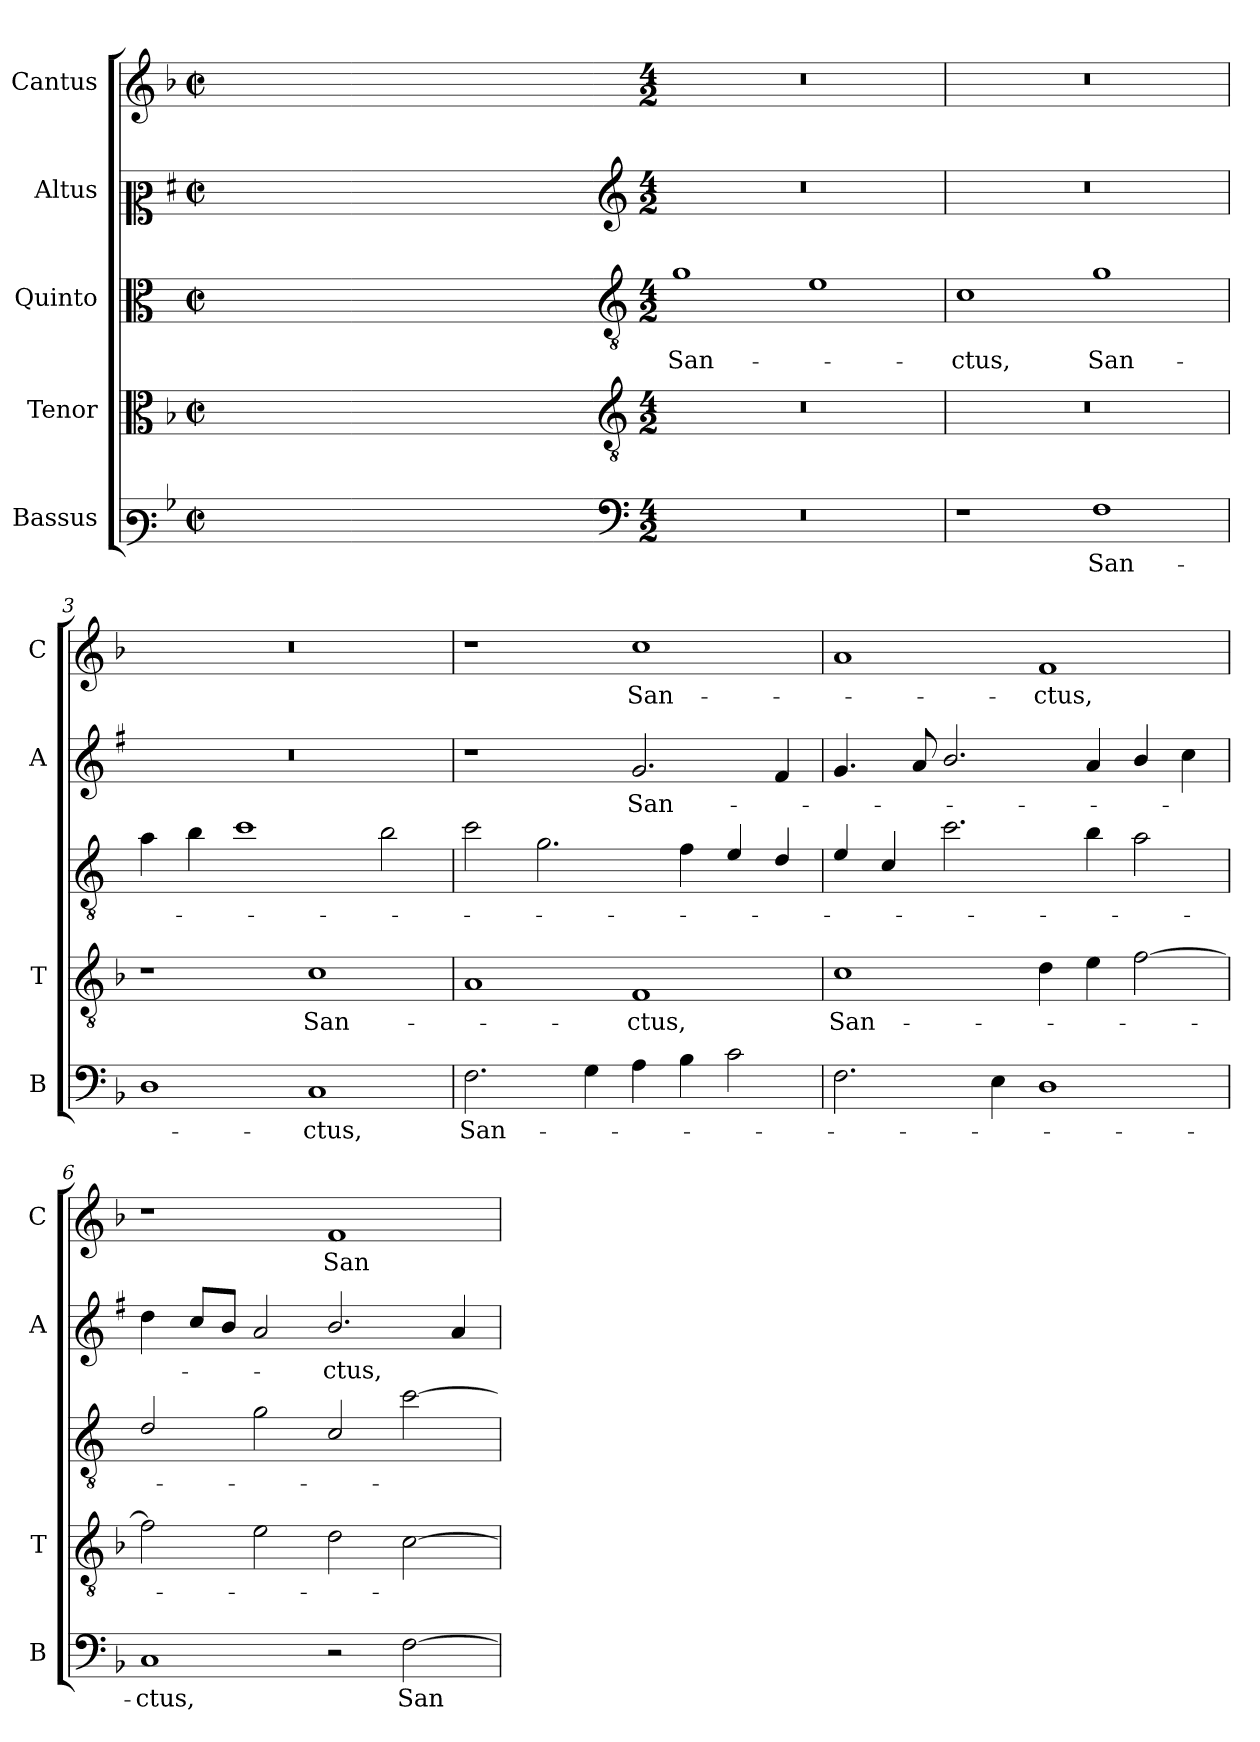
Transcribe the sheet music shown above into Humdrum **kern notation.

**kern	**text	**kern	**text	**kern	**text	**kern	**text	**kern	**text
*part5	*part5	*part4	*part4	*part3	*part3	*part2	*part2	*part1	*part1
*staff5	*staff5	*staff4	*staff4	*staff3	*staff3	*staff2	*staff2	*staff1	*staff1
*I"Bassus	*	*I"Tenor	*	*I"Quinto	*	*I"Altus	*	*I"Cantus	*
*I'B	*	*I'T	*	*	*	*I'A	*	*I'C	*
*clefF3	*	*clefC3	*	*clefC3	*	*clefC2	*	*clefG2	*
*	*	*	*	*ITrd4c7	*	*ITrd1c2	*	*	*
*k[b-]	*	*k[b-]	*	*k[b-]	*	*k[b-]	*	*k[b-]	*
*F:	*	*F:	*	*F:	*	*F:	*	*F:	*
*M2/2	*	*M2/2	*	*M2/2	*	*M2/2	*	*M2/2	*
*met(c|)	*	*met(c|)	*	*met(c|)	*	*met(c|)	*	*met(c|)	*
=	=	=	=	=	=	=	=	=	=
1ryy	.	1ryy	.	1ryy	.	1ryy	.	1ryy	.
=1X-	=1X-	=1X-	=1X-	=1X-	=1X-	=1X-	=1X-	=1X-	=1X-
4ryy	.	4ryy	.	4ryy	.	4ryy	.	4ryy	.
4ryy	.	4ryy	.	4ryy	.	4ryy	.	4ryy	.
4ryy	.	4ryy	.	4ryy	.	4ryy	.	4ryy	.
4ryy	.	4ryy	.	4ryy	.	4ryy	.	4ryy	.
=1-	=1-	=1-	=1-	=1-	=1-	=1-	=1-	=1-	=1-
*clefF4	*	*clefGv2	*	*clefGv2	*	*clefG2	*	*	*
*M4/2	*	*M4/2	*	*M4/2	*	*M4/2	*	*M4/2	*
!	!	!	!	!	!LO:LY:b	!	!	!	!
0r	.	0r	.	1c	San-	0r	.	0r	.
.	.	.	.	1A	.	.	.	.	.
=2	=2	=2	=2	=2	=2	=2	=2	=2	=2
!	!	!	!	!	!LO:LY:b	!	!	!	!
1r	.	0r	.	1F	-ctus,	0r	.	0r	.
!	!LO:LY:b	!	!	!	!LO:LY:b	!	!	!	!
1F	San-	.	.	1c	San-	.	.	.	.
=3	=3	=3	=3	=3	=3	=3	=3	=3	=3
1D	.	1r	.	4d\	.	0r	.	0r	.
.	.	.	.	4e\	.	.	.	.	.
.	.	.	.	1f	.	.	.	.	.
!	!LO:LY:b	!	!LO:LY:b	!	!	!	!	!	!
1C	-ctus,	1c	San-	.	.	.	.	.	.
.	.	.	.	2e\	.	.	.	.	.
=4	=4	=4	=4	=4	=4	=4	=4	=4	=4
!	!LO:LY:b	!	!	!	!	!	!	!	!
2.F\	San-	1A	.	2f\	.	1r	.	1r	.
.	.	.	.	2.c\	.	.	.	.	.
4G\	.	.	.	.	.	.	.	.	.
!	!	!	!LO:LY:b	!	!	!	!LO:LY:b	!	!LO:LY:b
4A\	.	1F	-ctus,	.	.	2.f/	San-	1cc	San-
4B-\	.	.	.	4B-\	.	.	.	.	.
2c\	.	.	.	4A/	.	.	.	.	.
.	.	.	.	4G/	.	4e/	.	.	.
=5	=5	=5	=5	=5	=5	=5	=5	=5	=5
!	!	!	!LO:LY:b	!	!	!	!	!	!
2.F\	.	1c	San-	4A/	.	4.f/	.	1a	.
.	.	.	.	4F/	.	.	.	.	.
.	.	.	.	.	.	8g/	.	.	.
.	.	.	.	2.f\	.	2.a/	.	.	.
4E\	.	.	.	.	.	.	.	.	.
!	!	!	!	!	!	!	!	!	!LO:LY:b
1D	.	4d\	.	.	.	.	.	1f	-ctus,
.	.	4e\	.	4e\	.	4g/	.	.	.
.	.	[2f\	.	2d\	.	4a/	.	.	.
.	.	.	.	.	.	4b-\	.	.	.
!!LO:LB:g=z
=6	=6	=6	=6	=6	=6	=6	=6	=6	=6
!	!LO:LY:b	!	!	!	!	!	!	!	!
1C	-ctus,	2f\]	.	2G/	.	4cc\	.	1r	.
.	.	.	.	.	.	8b-/L	.	.	.
.	.	.	.	.	.	8a/J	.	.	.
.	.	2e\	.	2c\	.	2g/	.	.	.
!	!	!	!	!	!	!	!LO:LY:b	!	!LO:LY:b
2r	.	2d\	.	2F/	.	2.a/	-ctus,	1f	San-
!	!LO:LY:b	!	!	!	!	!	!	!	!
[2F\	San-	[2c\	.	[2f\	.	.	.	.	.
.	.	.	.	.	.	4g/	.	.	.
=	=	=	=	=	=	=	=	=	=
*-	*-	*-	*-	*-	*-	*-	*-	*-	*-
